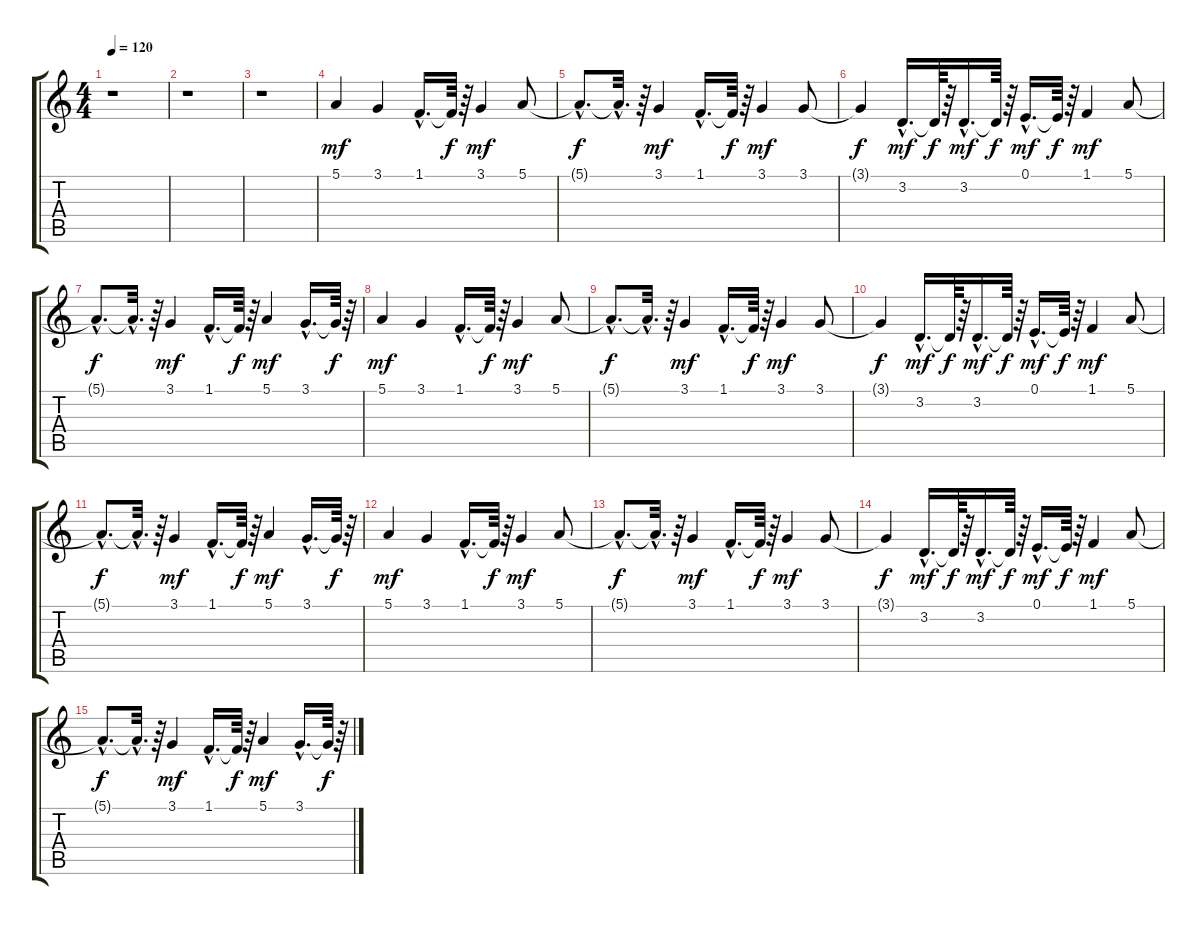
\track "" {instrument pad4choir}
\staff {score tabs}
\tuning (E4 B3 G3 D3 A2 E2) {hide}
\ts (4 4)
\tempo 120
\clef g2
\ks c
r.1{dy f} |
r.1 |
r.1 |
5.1.4{dy mf} 3.1.4 1.1{hac}.16{d} 1.1{t}.64{dy f} r.64 3.1.4{dy mf} 5.1.8 |
5.1{hac t}.8{d dy f} 5.1{hac t}.32{d} r.64 3.1.4{dy mf} 1.1{hac}.16{d} 1.1{t}.64{dy f} r.64 3.1.4{dy mf} 3.1.8 |
3.1{t}.4{dy f} 3.2{hac}.16{d dy mf} 3.2{t}.64{dy f} r.64 3.2{hac}.16{d dy mf} 3.2{t}.64{dy f} r.64 0.1{hac}.16{d dy mf} 0.1{t}.64{dy f} r.64 1.1.4{dy mf} 5.1.8 |
5.1{hac t}.8{d dy f} 5.1{hac t}.32{d} r.64 3.1.4{dy mf} 1.1{hac}.16{d} 1.1{t}.64{dy f} r.64 5.1.4{dy mf} 3.1{hac}.16{d} 3.1{t}.64{dy f} r.64 |
5.1.4{dy mf} 3.1.4 1.1{hac}.16{d} 1.1{t}.64{dy f} r.64 3.1.4{dy mf} 5.1.8 |
5.1{hac t}.8{d dy f} 5.1{hac t}.32{d} r.64 3.1.4{dy mf} 1.1{hac}.16{d} 1.1{t}.64{dy f} r.64 3.1.4{dy mf} 3.1.8 |
3.1{t}.4{dy f} 3.2{hac}.16{d dy mf} 3.2{t}.64{dy f} r.64 3.2{hac}.16{d dy mf} 3.2{t}.64{dy f} r.64 0.1{hac}.16{d dy mf} 0.1{t}.64{dy f} r.64 1.1.4{dy mf} 5.1.8 |
5.1{hac t}.8{d dy f} 5.1{hac t}.32{d} r.64 3.1.4{dy mf} 1.1{hac}.16{d} 1.1{t}.64{dy f} r.64 5.1.4{dy mf} 3.1{hac}.16{d} 3.1{t}.64{dy f} r.64 |
5.1.4{dy mf} 3.1.4 1.1{hac}.16{d} 1.1{t}.64{dy f} r.64 3.1.4{dy mf} 5.1.8 |
5.1{hac t}.8{d dy f} 5.1{hac t}.32{d} r.64 3.1.4{dy mf} 1.1{hac}.16{d} 1.1{t}.64{dy f} r.64 3.1.4{dy mf} 3.1.8 |
3.1{t}.4{dy f} 3.2{hac}.16{d dy mf} 3.2{t}.64{dy f} r.64 3.2{hac}.16{d dy mf} 3.2{t}.64{dy f} r.64 0.1{hac}.16{d dy mf} 0.1{t}.64{dy f} r.64 1.1.4{dy mf} 5.1.8 |
5.1{hac t}.8{d dy f} 5.1{hac t}.32{d} r.64 3.1.4{dy mf} 1.1{hac}.16{d} 1.1{t}.64{dy f} r.64 5.1.4{dy mf} 3.1{hac}.16{d} 3.1{t}.64{dy f} r.64
